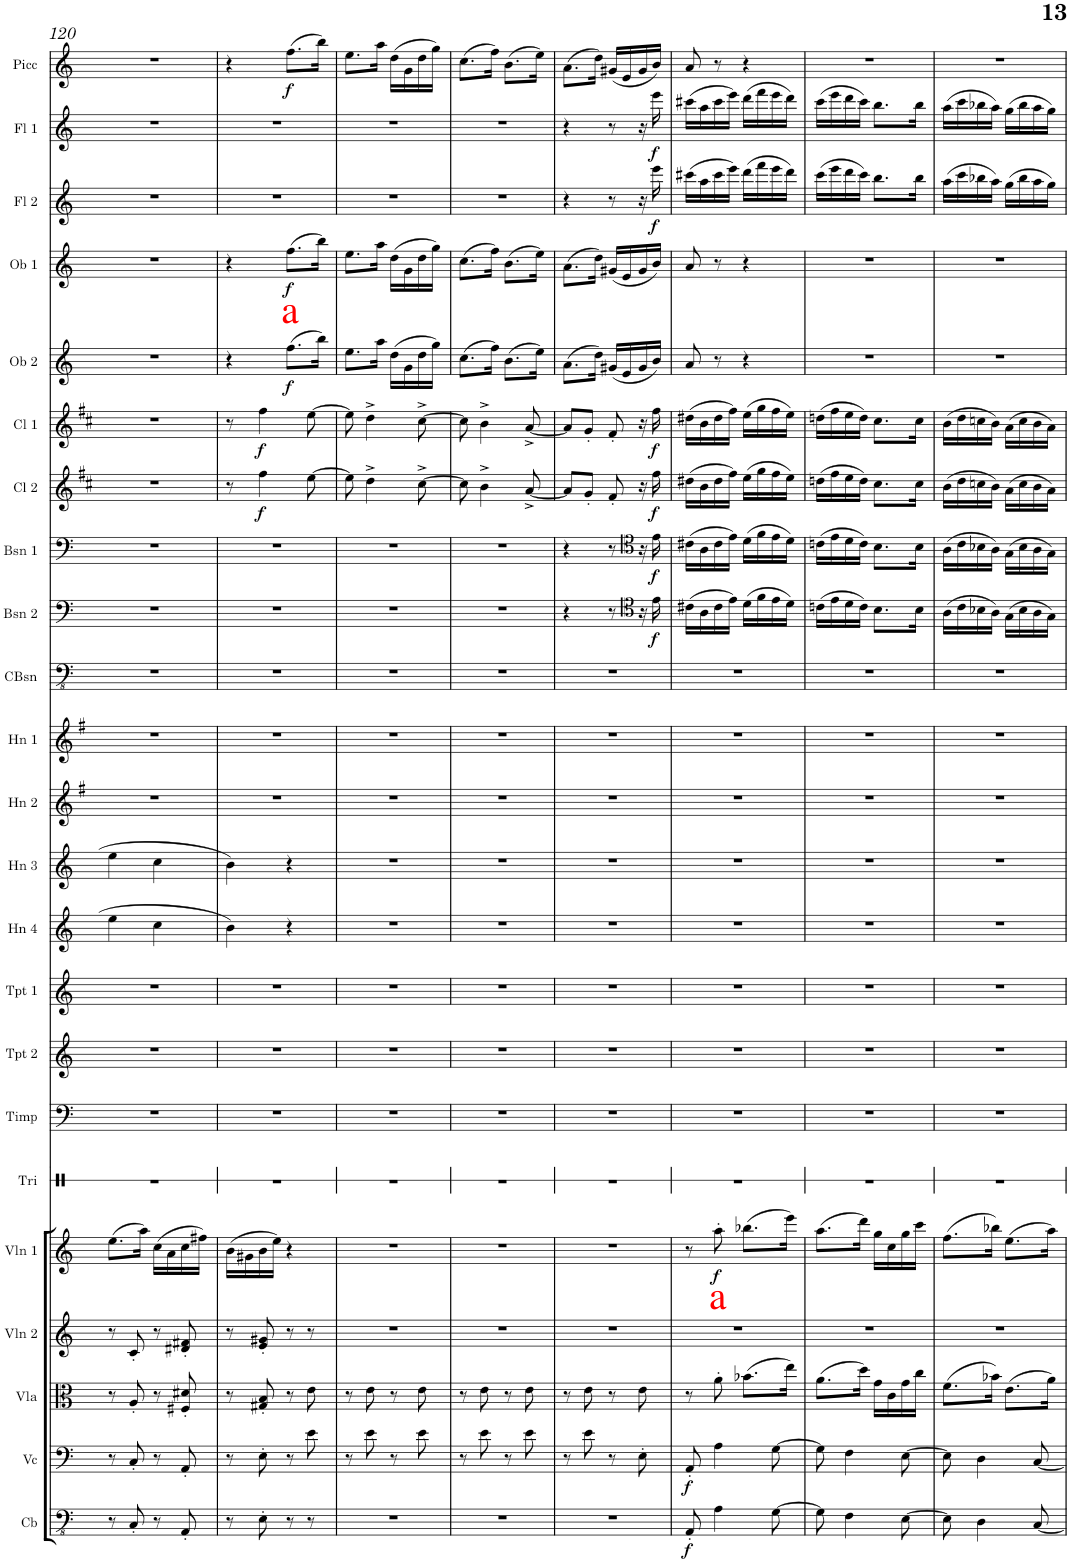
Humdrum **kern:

**kern	**dynam	**kern	**dynam	**kern	**kern	**kern	**text	**dynam	**kern	**kern	**kern	**kern	**kern	**kern	**kern	**kern	**kern	**kern	**dynam	**kern	**dynam	**kern	**dynam	**kern	**dynam	**kern	**dynam	**kern	**text	**dynam	**kern	**dynam	**kern	**dynam	**kern	**dynam
*part23	*part23	*part22	*part22	*part21	*part20	*part19	*part19	*part19	*part18	*part17	*part16	*part15	*part14	*part13	*part12	*part11	*part10	*part9	*part9	*part8	*part8	*part7	*part7	*part6	*part6	*part5	*part5	*part4	*part4	*part4	*part3	*part3	*part2	*part2	*part1	*part1
*staff23	*staff23	*staff22	*staff22	*staff21	*staff20	*staff19	*staff19	*staff19	*staff18	*staff17	*staff16	*staff15	*staff14	*staff13	*staff12	*staff11	*staff10	*staff9	*staff9	*staff8	*staff8	*staff7	*staff7	*staff6	*staff6	*staff5	*staff5	*staff4	*staff4	*staff4	*staff3	*staff3	*staff2	*staff2	*staff1	*staff1
*I"Contrabass	*	*I"Violoncello	*	*I"Viola	*I"Violin 2	*I"Violin 1	*	*	*I"Triangle	*I"Timpani	*I"C Trumpet 2	*I"C Trumpet 1	*I"C Horn 4	*I"C Horn 3	*I"F Horn 2	*I"F Horn 1	*I"Contrabassoon	*I"Bassoon 2	*	*I"Bassoon 1	*	*I"Bb Clarinet 2	*	*I"Bb Clarinet 1	*	*I"Oboe 2	*	*I"Oboe 1	*	*	*I"Flute 2	*	*I"Flute 1	*	*I"Piccolo	*
*I'Cb	*	*I'Vc	*	*I'Vla	*I'Vln 2	*I'Vln 1	*	*	*I'Tri	*I'Timp	*I'Tpt 2	*I'Tpt 1	*I'Hn 4	*I'Hn 3	*I'Hn 2	*I'Hn 1	*I'CBsn	*I'Bsn 2	*	*I'Bsn 1	*	*I'Cl 2	*	*I'Cl 1	*	*I'Ob 2	*	*I'Ob 1	*	*	*I'Fl 2	*	*I'Fl 1	*	*I'Picc	*
!!LO:PB:g=z
*clefFv4	*	*clefF4	*	*clefC3	*clefG2	*clefG2	*	*	*clefX	*clefF4	*clefG2	*clefG2	*clefG2	*clefG2	*clefG2	*clefG2	*clefFv4	*clefF4	*	*clefF4	*	*clefG2	*	*clefG2	*	*clefG2	*	*clefG2	*	*	*clefG2	*	*clefG2	*	*clefG2	*
*	*	*	*	*	*	*	*	*	*	*	*Trd1c2	*Trd1c2	*Trd7c12	*Trd7c12	*Trd4c7	*Trd4c7	*	*	*	*	*	*Trd1c2	*	*Trd1c2	*	*	*	*	*	*	*	*	*	*	*Trd-7c-12	*
*k[]	*	*k[]	*	*k[]	*k[]	*k[]	*	*	*k[]	*k[]	*k[]	*k[]	*k[]	*k[]	*k[f#]	*k[f#]	*k[]	*k[]	*	*k[]	*	*k[f#c#]	*	*k[f#c#]	*	*k[]	*	*k[]	*	*	*k[]	*	*k[]	*	*k[]	*
*M2/4	*	*M2/4	*	*M2/4	*M2/4	*M2/4	*	*	*M2/4	*M2/4	*M2/4	*M2/4	*M2/4	*M2/4	*M2/4	*M2/4	*M2/4	*M2/4	*	*M2/4	*	*M2/4	*	*M2/4	*	*M2/4	*	*M2/4	*	*	*M2/4	*	*M2/4	*	*M2/4	*
=120	=120	=120	=120	=120	=120	=120	=120	=120	=120	=120	=120	=120	=120	=120	=120	=120	=120	=120	=120	=120	=120	=120	=120	=120	=120	=120	=120	=120	=120	=120	=120	=120	=120	=120	=120	=120
8r	.	8r	.	8r	8r	(8.ee\L	.	.	2r	2r	2r	2r	4ee\	4ee\	2r	2r	2r	2r	.	2r	.	2r	.	2r	.	2r	.	2r	.	.	2r	.	2r	.	2r	.
8CC'/	.	8C'/	.	8A'/	8c'/	.	.	.	.	.	.	.	.	.	.	.	.	.	.	.	.	.	.	.	.	.	.	.	.	.	.	.	.	.	.	.
.	.	.	.	.	.	16aa\Jk)	.	.	.	.	.	.	.	.	.	.	.	.	.	.	.	.	.	.	.	.	.	.	.	.	.	.	.	.	.	.
8r	.	8r	.	8r	8r	(16cc\LL	.	.	.	.	.	.	4cc\	4cc\	.	.	.	.	.	.	.	.	.	.	.	.	.	.	.	.	.	.	.	.	.	.
.	.	.	.	.	.	16a\	.	.	.	.	.	.	.	.	.	.	.	.	.	.	.	.	.	.	.	.	.	.	.	.	.	.	.	.	.	.
8AAA'/	.	8AA'/	.	8F#X/' 8d#X/'	8d#X/' 8f#X/'	16cc\	.	.	.	.	.	.	.	.	.	.	.	.	.	.	.	.	.	.	.	.	.	.	.	.	.	.	.	.	.	.
.	.	.	.	.	.	16ff#X\JJ)	.	.	.	.	.	.	.	.	.	.	.	.	.	.	.	.	.	.	.	.	.	.	.	.	.	.	.	.	.	.
=121	=121	=121	=121	=121	=121	=121	=121	=121	=121	=121	=121	=121	=121	=121	=121	=121	=121	=121	=121	=121	=121	=121	=121	=121	=121	=121	=121	=121	=121	=121	=121	=121	=121	=121	=121	=121
8r	.	8r	.	8r	8r	(16b\LL	.	.	2r	2r	2r	2r	4b\	4b\	2r	2r	2r	2r	.	2r	.	8r	.	8r	.	4r	.	4r	.	.	2r	.	2r	.	4r	.
.	.	.	.	.	.	16g#X\	.	.	.	.	.	.	.	.	.	.	.	.	.	.	.	.	.	.	.	.	.	.	.	.	.	.	.	.	.	.
!	!	!	!	!	!	!	!	!	!	!	!	!	!	!	!	!	!	!	!	!	!	!	!LO:DY:b	!	!LO:DY:b	!	!	!	!	!	!	!	!	!	!	!
8EE'\	.	8E'\	.	8G#X/' 8B/'	8e/' 8g#X/'	16b\	.	.	.	.	.	.	.	.	.	.	.	.	.	.	.	4ff#\	f	4ff#\	f	.	.	.	.	.	.	.	.	.	.	.
.	.	.	.	.	.	16ee\JJ)	.	.	.	.	.	.	.	.	.	.	.	.	.	.	.	.	.	.	.	.	.	.	.	.	.	.	.	.	.	.
!	!	!	!	!	!	!	!	!	!	!	!	!	!	!	!	!	!	!	!	!	!	!	!	!	!	!	!LO:DY:b	!	!LO:LY:b:color=#FF0000	!LO:DY:b	!	!	!	!	!	!LO:DY:b
8r	.	8r	.	8r	8r	4r	.	.	.	.	.	.	4r	4r	.	.	.	.	.	.	.	.	.	.	.	(8.ff\L	f	(8.ff\L	a	f	.	.	.	.	(8.ff\L	f
8r	.	8e\	.	8e\	8r	.	.	.	.	.	.	.	.	.	.	.	.	.	.	.	.	[8ee\	.	[8ee\	.	.	.	.	.	.	.	.	.	.	.	.
.	.	.	.	.	.	.	.	.	.	.	.	.	.	.	.	.	.	.	.	.	.	.	.	.	.	16bb\Jk)	.	16bb\Jk)	.	.	.	.	.	.	16bb\Jk)	.
=122	=122	=122	=122	=122	=122	=122	=122	=122	=122	=122	=122	=122	=122	=122	=122	=122	=122	=122	=122	=122	=122	=122	=122	=122	=122	=122	=122	=122	=122	=122	=122	=122	=122	=122	=122	=122
2r	.	8r	.	8r	2r	2r	.	.	2r	2r	2r	2r	2r	2r	2r	2r	2r	2r	.	2r	.	8ee\]	.	8ee\]	.	8.ee\L	.	8.ee\L	.	.	2r	.	2r	.	8.ee\L	.
.	.	8e\	.	8e\	.	.	.	.	.	.	.	.	.	.	.	.	.	.	.	.	.	4dd^\	.	4dd^\	.	.	.	.	.	.	.	.	.	.	.	.
.	.	.	.	.	.	.	.	.	.	.	.	.	.	.	.	.	.	.	.	.	.	.	.	.	.	16aa\Jk	.	16aa\Jk	.	.	.	.	.	.	16aa\Jk	.
.	.	8r	.	8r	.	.	.	.	.	.	.	.	.	.	.	.	.	.	.	.	.	.	.	.	.	(16dd\LL	.	(16dd\LL	.	.	.	.	.	.	(16dd\LL	.
.	.	.	.	.	.	.	.	.	.	.	.	.	.	.	.	.	.	.	.	.	.	.	.	.	.	16g\	.	16g\	.	.	.	.	.	.	16g\	.
.	.	8e\	.	8e\	.	.	.	.	.	.	.	.	.	.	.	.	.	.	.	.	.	[8cc#^\	.	[8cc#^\	.	16dd\	.	16dd\	.	.	.	.	.	.	16dd\	.
.	.	.	.	.	.	.	.	.	.	.	.	.	.	.	.	.	.	.	.	.	.	.	.	.	.	16gg\JJ)	.	16gg\JJ)	.	.	.	.	.	.	16gg\JJ)	.
=123	=123	=123	=123	=123	=123	=123	=123	=123	=123	=123	=123	=123	=123	=123	=123	=123	=123	=123	=123	=123	=123	=123	=123	=123	=123	=123	=123	=123	=123	=123	=123	=123	=123	=123	=123	=123
2r	.	8r	.	8r	2r	2r	.	.	2r	2r	2r	2r	2r	2r	2r	2r	2r	2r	.	2r	.	8cc#\]	.	8cc#\]	.	(8.cc\L	.	(8.cc\L	.	.	2r	.	2r	.	(8.cc\L	.
.	.	8e\	.	8e\	.	.	.	.	.	.	.	.	.	.	.	.	.	.	.	.	.	4b^\	.	4b^\	.	.	.	.	.	.	.	.	.	.	.	.
.	.	.	.	.	.	.	.	.	.	.	.	.	.	.	.	.	.	.	.	.	.	.	.	.	.	16ff\Jk)	.	16ff\Jk)	.	.	.	.	.	.	16ff\Jk)	.
.	.	8r	.	8r	.	.	.	.	.	.	.	.	.	.	.	.	.	.	.	.	.	.	.	.	.	(8.b\L	.	(8.b\L	.	.	.	.	.	.	(8.b\L	.
.	.	8e\	.	8e\	.	.	.	.	.	.	.	.	.	.	.	.	.	.	.	.	.	[8a^/	.	[8a^/	.	.	.	.	.	.	.	.	.	.	.	.
.	.	.	.	.	.	.	.	.	.	.	.	.	.	.	.	.	.	.	.	.	.	.	.	.	.	16ee\Jk)	.	16ee\Jk)	.	.	.	.	.	.	16ee\Jk)	.
=124	=124	=124	=124	=124	=124	=124	=124	=124	=124	=124	=124	=124	=124	=124	=124	=124	=124	=124	=124	=124	=124	=124	=124	=124	=124	=124	=124	=124	=124	=124	=124	=124	=124	=124	=124	=124
2r	.	8r	.	8r	2r	2r	.	.	2r	2r	2r	2r	2r	2r	2r	2r	2r	4r	.	4r	.	8a/L]	.	8a/L]	.	(8.a\L	.	(8.a\L	.	.	4r	.	4r	.	(8.a\L	.
.	.	8e\	.	8e\	.	.	.	.	.	.	.	.	.	.	.	.	.	.	.	.	.	8g'/J	.	8g'/J	.	.	.	.	.	.	.	.	.	.	.	.
.	.	.	.	.	.	.	.	.	.	.	.	.	.	.	.	.	.	.	.	.	.	.	.	.	.	16dd\Jk)	.	16dd\Jk)	.	.	.	.	.	.	16dd\Jk)	.
.	.	8r	.	8r	.	.	.	.	.	.	.	.	.	.	.	.	.	8r	.	8r	.	8f#'/	.	8f#'/	.	(16g#X/LL	.	(16g#X/LL	.	.	8r	.	8r	.	(16g#X/LL	.
.	.	.	.	.	.	.	.	.	.	.	.	.	.	.	.	.	.	.	.	.	.	.	.	.	.	16e/	.	16e/	.	.	.	.	.	.	16e/	.
*	*	*	*	*	*	*	*	*	*	*	*	*	*	*	*	*	*	*clefC4	*	*clefC4	*	*	*	*	*	*	*	*	*	*	*	*	*	*	*	*
.	.	8E'\	.	8e\	.	.	.	.	.	.	.	.	.	.	.	.	.	16r	.	16r	.	16r	.	16r	.	16g#/	.	16g#/	.	.	16r	.	16r	.	16g#/	.
!	!	!	!	!	!	!	!	!	!	!	!	!	!	!	!	!	!	!	!LO:DY:b	!	!LO:DY:b	!	!LO:DY:b	!	!LO:DY:b	!	!	!	!	!	!	!LO:DY:b	!	!LO:DY:b	!	!
.	.	.	.	.	.	.	.	.	.	.	.	.	.	.	.	.	.	16e\	f	16e\	f	16ff#\	f	16ff#\	f	16b/JJ)	.	16b/JJ)	.	.	16eee\	f	16eee\	f	16b/JJ)	.
=125	=125	=125	=125	=125	=125	=125	=125	=125	=125	=125	=125	=125	=125	=125	=125	=125	=125	=125	=125	=125	=125	=125	=125	=125	=125	=125	=125	=125	=125	=125	=125	=125	=125	=125	=125	=125
!	!LO:DY:b	!	!LO:DY:b	!	!	!	!	!	!	!	!	!	!	!	!	!	!	!	!	!	!	!	!	!	!	!	!	!	!	!	!	!	!	!	!	!
8AAA'/	f	8AA'/	f	8r	2r	8r	.	.	2r	2r	2r	2r	2r	2r	2r	2r	2r	(16c#X\LL	.	(16c#X\LL	.	(16dd#X\LL	.	(16dd#X\LL	.	8a/	.	8a/	.	.	(16ccc#X\LL	.	(16ccc#X\LL	.	8a/	.
.	.	.	.	.	.	.	.	.	.	.	.	.	.	.	.	.	.	16A\	.	16A\	.	16b\	.	16b\	.	.	.	.	.	.	16aa\	.	16aa\	.	.	.
!	!	!	!	!	!	!	!LO:LY:b:color=#FF0000	!LO:DY:b	!	!	!	!	!	!	!	!	!	!	!	!	!	!	!	!	!	!	!	!	!	!	!	!	!	!	!	!
4AA\	.	4A\	.	8a'\	.	8aa'\	a	f	.	.	.	.	.	.	.	.	.	16c#\	.	16c#\	.	16dd#\	.	16dd#\	.	8r	.	8r	.	.	16ccc#\	.	16ccc#\	.	8r	.
.	.	.	.	.	.	.	.	.	.	.	.	.	.	.	.	.	.	16e\JJ)	.	16e\JJ)	.	16ff#\JJ)	.	16ff#\JJ)	.	.	.	.	.	.	16eee\JJ)	.	16eee\JJ)	.	.	.
.	.	.	.	(8.b-X\L	.	(8.bb-X\L	.	.	.	.	.	.	.	.	.	.	.	(16d\LL	.	(16d\LL	.	(16ee\LL	.	(16ee\LL	.	4r	.	4r	.	.	(16ddd\LL	.	(16ddd\LL	.	4r	.
.	.	.	.	.	.	.	.	.	.	.	.	.	.	.	.	.	.	16f\	.	16f\	.	16gg\	.	16gg\	.	.	.	.	.	.	16fff\	.	16fff\	.	.	.
[8GG\	.	[8G\	.	.	.	.	.	.	.	.	.	.	.	.	.	.	.	16e\	.	16e\	.	16ff#\	.	16ff#\	.	.	.	.	.	.	16eee\	.	16eee\	.	.	.
.	.	.	.	16ee\Jk)	.	16eee\Jk)	.	.	.	.	.	.	.	.	.	.	.	16d\JJ)	.	16d\JJ)	.	16ee\JJ)	.	16ee\JJ)	.	.	.	.	.	.	16ddd\JJ)	.	16ddd\JJ)	.	.	.
=126	=126	=126	=126	=126	=126	=126	=126	=126	=126	=126	=126	=126	=126	=126	=126	=126	=126	=126	=126	=126	=126	=126	=126	=126	=126	=126	=126	=126	=126	=126	=126	=126	=126	=126	=126	=126
8GG\]	.	8G\]	.	(8.a\L	2r	(8.aa\L	.	.	2r	2r	2r	2r	2r	2r	2r	2r	2r	(16cn\LL	.	(16cn\LL	.	(16ddn\LL	.	(16ddn\LL	.	2r	.	2r	.	.	(16ccc\LL	.	(16ccc\LL	.	2r	.
.	.	.	.	.	.	.	.	.	.	.	.	.	.	.	.	.	.	16e\	.	16e\	.	16ff#\	.	16ff#\	.	.	.	.	.	.	16eee\	.	16eee\	.	.	.
4FF\	.	4F\	.	.	.	.	.	.	.	.	.	.	.	.	.	.	.	16d\	.	16d\	.	16ee\	.	16ee\	.	.	.	.	.	.	16ddd\	.	16ddd\	.	.	.
.	.	.	.	16dd\Jk)	.	16ddd\Jk)	.	.	.	.	.	.	.	.	.	.	.	16c\JJ)	.	16c\JJ)	.	16dd\JJ)	.	16dd\JJ)	.	.	.	.	.	.	16ccc\JJ)	.	16ccc\JJ)	.	.	.
.	.	.	.	16g\LL	.	16gg\LL	.	.	.	.	.	.	.	.	.	.	.	8.B\L	.	8.B\L	.	8.cc#\L	.	8.cc#\L	.	.	.	.	.	.	8.bb\L	.	8.bb\L	.	.	.
.	.	.	.	16c\	.	16cc\	.	.	.	.	.	.	.	.	.	.	.	.	.	.	.	.	.	.	.	.	.	.	.	.	.	.	.	.	.	.
[8EE\	.	[8E\	.	16g\	.	16gg\	.	.	.	.	.	.	.	.	.	.	.	.	.	.	.	.	.	.	.	.	.	.	.	.	.	.	.	.	.	.
.	.	.	.	16cc\JJ	.	16ccc\JJ	.	.	.	.	.	.	.	.	.	.	.	16B\Jk	.	16B\Jk	.	16cc#\Jk	.	16cc#\Jk	.	.	.	.	.	.	16bb\Jk	.	16bb\Jk	.	.	.
=127	=127	=127	=127	=127	=127	=127	=127	=127	=127	=127	=127	=127	=127	=127	=127	=127	=127	=127	=127	=127	=127	=127	=127	=127	=127	=127	=127	=127	=127	=127	=127	=127	=127	=127	=127	=127
8EE\]	.	8E\]	.	(8.f\L	2r	(8.ff\L	.	.	2r	2r	2r	2r	2r	2r	2r	2r	2r	(16A\LL	.	(16A\LL	.	(16b\LL	.	(16b\LL	.	2r	.	2r	.	.	(16aa\LL	.	(16aa\LL	.	2r	.
.	.	.	.	.	.	.	.	.	.	.	.	.	.	.	.	.	.	16c\	.	16c\	.	16dd\	.	16dd\	.	.	.	.	.	.	16ccc\	.	16ccc\	.	.	.
4DD\	.	4D\	.	.	.	.	.	.	.	.	.	.	.	.	.	.	.	16B-X\	.	16B-X\	.	16ccn\	.	16ccn\	.	.	.	.	.	.	16bb-X\	.	16bb-X\	.	.	.
.	.	.	.	16b-X\Jk)	.	16bb-X\Jk)	.	.	.	.	.	.	.	.	.	.	.	16A\JJ)	.	16A\JJ)	.	16b\JJ)	.	16b\JJ)	.	.	.	.	.	.	16aa\JJ)	.	16aa\JJ)	.	.	.
.	.	.	.	(8.e\L	.	(8.ee\L	.	.	.	.	.	.	.	.	.	.	.	(16G\LL	.	(16G\LL	.	(16a\LL	.	(16a\LL	.	.	.	.	.	.	(16gg\LL	.	(16gg\LL	.	.	.
.	.	.	.	.	.	.	.	.	.	.	.	.	.	.	.	.	.	16B-\	.	16B-\	.	16cc\	.	16cc\	.	.	.	.	.	.	16bb-\	.	16bb-\	.	.	.
[8CC/	.	[8C/	.	.	.	.	.	.	.	.	.	.	.	.	.	.	.	16A\	.	16A\	.	16b\	.	16b\	.	.	.	.	.	.	16aa\	.	16aa\	.	.	.
.	.	.	.	16a\Jk)	.	16aa\Jk)	.	.	.	.	.	.	.	.	.	.	.	16G\JJ)	.	16G\JJ)	.	16a\JJ)	.	16a\JJ)	.	.	.	.	.	.	16gg\JJ)	.	16gg\JJ)	.	.	.
=	=	=	=	=	=	=	=	=	=	=	=	=	=	=	=	=	=	=	=	=	=	=	=	=	=	=	=	=	=	=	=	=	=	=	=	=
*-	*-	*-	*-	*-	*-	*-	*-	*-	*-	*-	*-	*-	*-	*-	*-	*-	*-	*-	*-	*-	*-	*-	*-	*-	*-	*-	*-	*-	*-	*-	*-	*-	*-	*-	*-	*-
